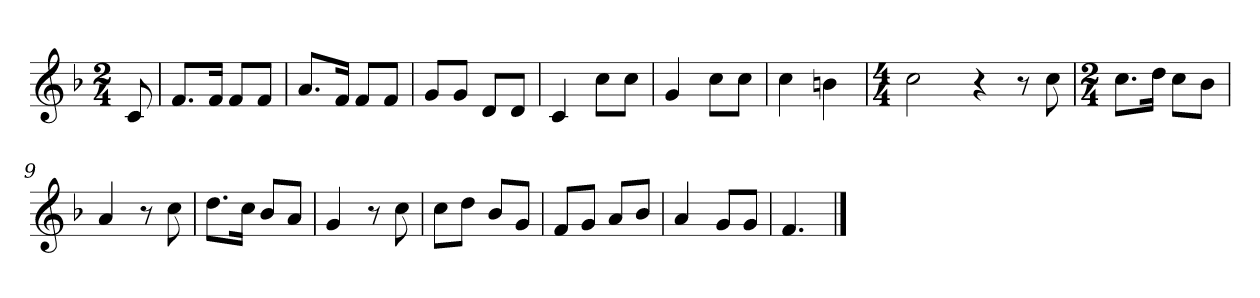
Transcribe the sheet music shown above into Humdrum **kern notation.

**kern
*part1
*staff1
*k[b-]
*M2/4
*MM120
=
8c
=1
8.fL
16fJk
8fL
8fJ
=2
8.aL
16fJk
8fL
8fJ
=3
8gL
8gJ
8dL
8dJ
=4
4c
8ccL
8ccJ
=5
4g
8ccL
8ccJ
=6
4cc
4bn
=7
*M4/4
2cc
4r
8r
8cc
=8
*M2/4
8.ccL
16ddJk
8ccL
8b-J
=9
4a
8r
8cc
=10
8.ddL
16ccJk
8b-L
8aJ
=11
4g
8r
8cc
=12
8ccL
8ddJ
8b-L
8gJ
=13
8fL
8gJ
8aL
8b-J
=14
4a
8gL
8gJ
=15
4.f
==
*-
